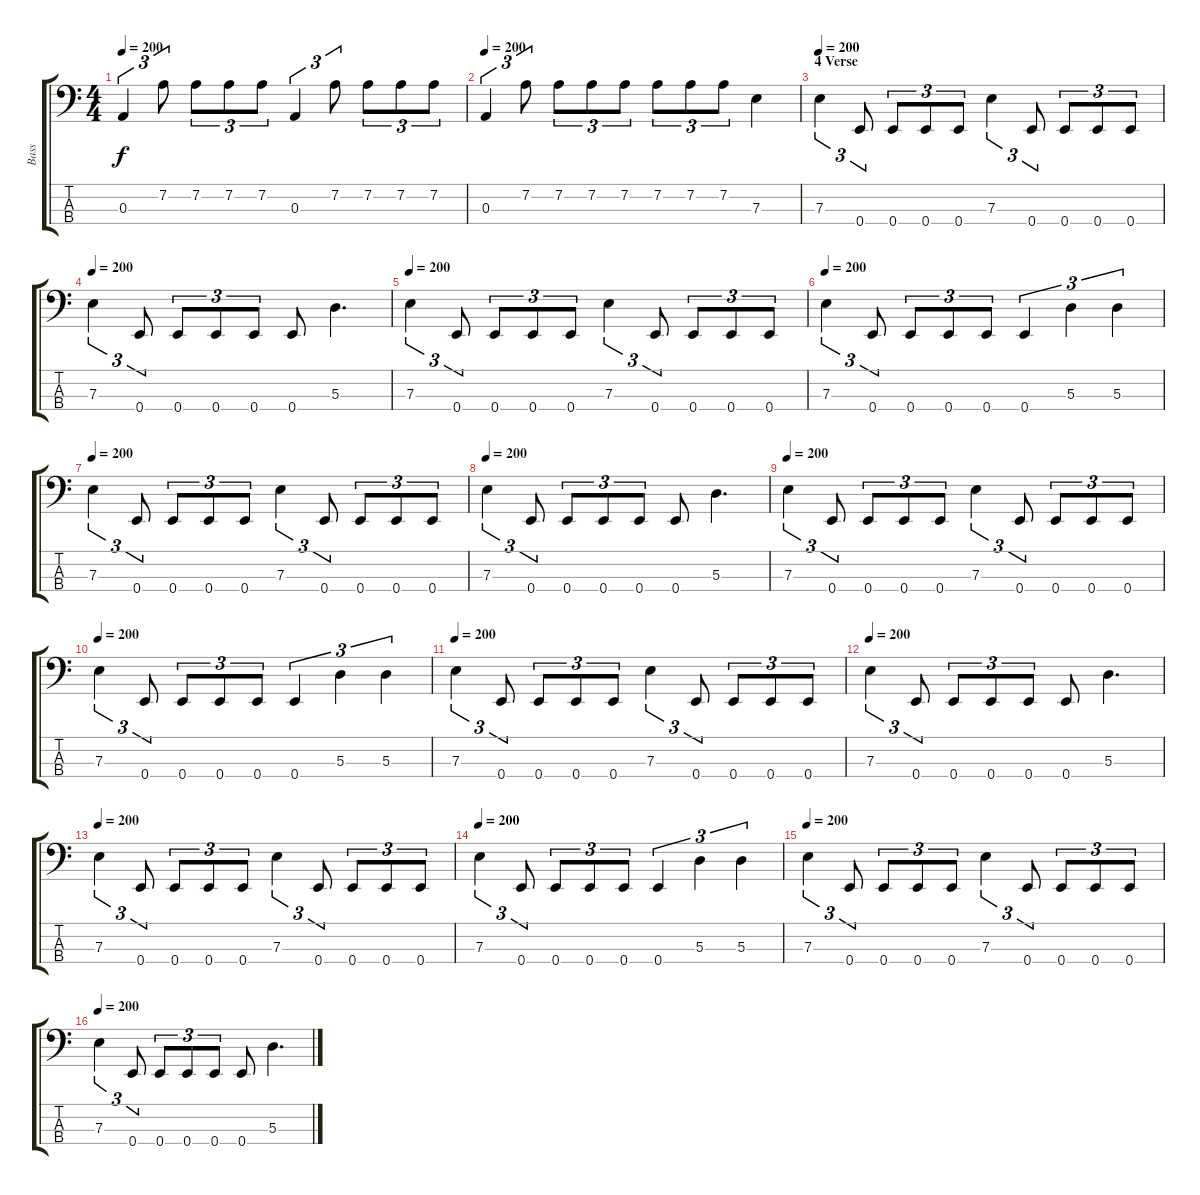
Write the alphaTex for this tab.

\track ("Bass" "Bass") {instrument electricbassfinger}
\staff {score tabs}
\tuning (G2 D2 A1 E1) {hide}
\ts (4 4)
\tempo 200
\clef f4
\ks c
0.3.4{tu (3 2) dy f} 7.2.8{tu (3 2)} 7.2.8{tu (3 2)} 7.2.8{tu (3 2)} 7.2.8{tu (3 2)} 0.3.4{tu (3 2)} 7.2.8{tu (3 2)} 7.2.8{tu (3 2)} 7.2.8{tu (3 2)} 7.2.8{tu (3 2)} |
\tempo 200
0.3.4{tu (3 2)} 7.2.8{tu (3 2)} 7.2.8{tu (3 2)} 7.2.8{tu (3 2)} 7.2.8{tu (3 2)} 7.2.8{tu (3 2)} 7.2.8{tu (3 2)} 7.2.8{tu (3 2)} 7.3.4 |
\section ("" "4 Verse")
\tempo 200
7.3.4{tu (3 2)} 0.4.8{tu (3 2)} 0.4.8{tu (3 2)} 0.4.8{tu (3 2)} 0.4.8{tu (3 2)} 7.3.4{tu (3 2)} 0.4.8{tu (3 2)} 0.4.8{tu (3 2)} 0.4.8{tu (3 2)} 0.4.8{tu (3 2)} |
\tempo 200
7.3.4{tu (3 2)} 0.4.8{tu (3 2)} 0.4.8{tu (3 2)} 0.4.8{tu (3 2)} 0.4.8{tu (3 2)} 0.4.8 5.3.4{d} |
\tempo 200
7.3.4{tu (3 2)} 0.4.8{tu (3 2)} 0.4.8{tu (3 2)} 0.4.8{tu (3 2)} 0.4.8{tu (3 2)} 7.3.4{tu (3 2)} 0.4.8{tu (3 2)} 0.4.8{tu (3 2)} 0.4.8{tu (3 2)} 0.4.8{tu (3 2)} |
\tempo 200
7.3.4{tu (3 2)} 0.4.8{tu (3 2)} 0.4.8{tu (3 2)} 0.4.8{tu (3 2)} 0.4.8{tu (3 2)} 0.4.4{tu (3 2)} 5.3.4{tu (3 2)} 5.3.4{tu (3 2)} |
\tempo 200
7.3.4{tu (3 2)} 0.4.8{tu (3 2)} 0.4.8{tu (3 2)} 0.4.8{tu (3 2)} 0.4.8{tu (3 2)} 7.3.4{tu (3 2)} 0.4.8{tu (3 2)} 0.4.8{tu (3 2)} 0.4.8{tu (3 2)} 0.4.8{tu (3 2)} |
\tempo 200
7.3.4{tu (3 2)} 0.4.8{tu (3 2)} 0.4.8{tu (3 2)} 0.4.8{tu (3 2)} 0.4.8{tu (3 2)} 0.4.8 5.3.4{d} |
\tempo 200
7.3.4{tu (3 2)} 0.4.8{tu (3 2)} 0.4.8{tu (3 2)} 0.4.8{tu (3 2)} 0.4.8{tu (3 2)} 7.3.4{tu (3 2)} 0.4.8{tu (3 2)} 0.4.8{tu (3 2)} 0.4.8{tu (3 2)} 0.4.8{tu (3 2)} |
\tempo 200
7.3.4{tu (3 2)} 0.4.8{tu (3 2)} 0.4.8{tu (3 2)} 0.4.8{tu (3 2)} 0.4.8{tu (3 2)} 0.4.4{tu (3 2)} 5.3.4{tu (3 2)} 5.3.4{tu (3 2)} |
\tempo 200
7.3.4{tu (3 2)} 0.4.8{tu (3 2)} 0.4.8{tu (3 2)} 0.4.8{tu (3 2)} 0.4.8{tu (3 2)} 7.3.4{tu (3 2)} 0.4.8{tu (3 2)} 0.4.8{tu (3 2)} 0.4.8{tu (3 2)} 0.4.8{tu (3 2)} |
\tempo 200
7.3.4{tu (3 2)} 0.4.8{tu (3 2)} 0.4.8{tu (3 2)} 0.4.8{tu (3 2)} 0.4.8{tu (3 2)} 0.4.8 5.3.4{d} |
\tempo 200
7.3.4{tu (3 2)} 0.4.8{tu (3 2)} 0.4.8{tu (3 2)} 0.4.8{tu (3 2)} 0.4.8{tu (3 2)} 7.3.4{tu (3 2)} 0.4.8{tu (3 2)} 0.4.8{tu (3 2)} 0.4.8{tu (3 2)} 0.4.8{tu (3 2)} |
\tempo 200
7.3.4{tu (3 2)} 0.4.8{tu (3 2)} 0.4.8{tu (3 2)} 0.4.8{tu (3 2)} 0.4.8{tu (3 2)} 0.4.4{tu (3 2)} 5.3.4{tu (3 2)} 5.3.4{tu (3 2)} |
\tempo 200
7.3.4{tu (3 2)} 0.4.8{tu (3 2)} 0.4.8{tu (3 2)} 0.4.8{tu (3 2)} 0.4.8{tu (3 2)} 7.3.4{tu (3 2)} 0.4.8{tu (3 2)} 0.4.8{tu (3 2)} 0.4.8{tu (3 2)} 0.4.8{tu (3 2)} |
\tempo 200
7.3.4{tu (3 2)} 0.4.8{tu (3 2)} 0.4.8{tu (3 2)} 0.4.8{tu (3 2)} 0.4.8{tu (3 2)} 0.4.8 5.3.4{d}
